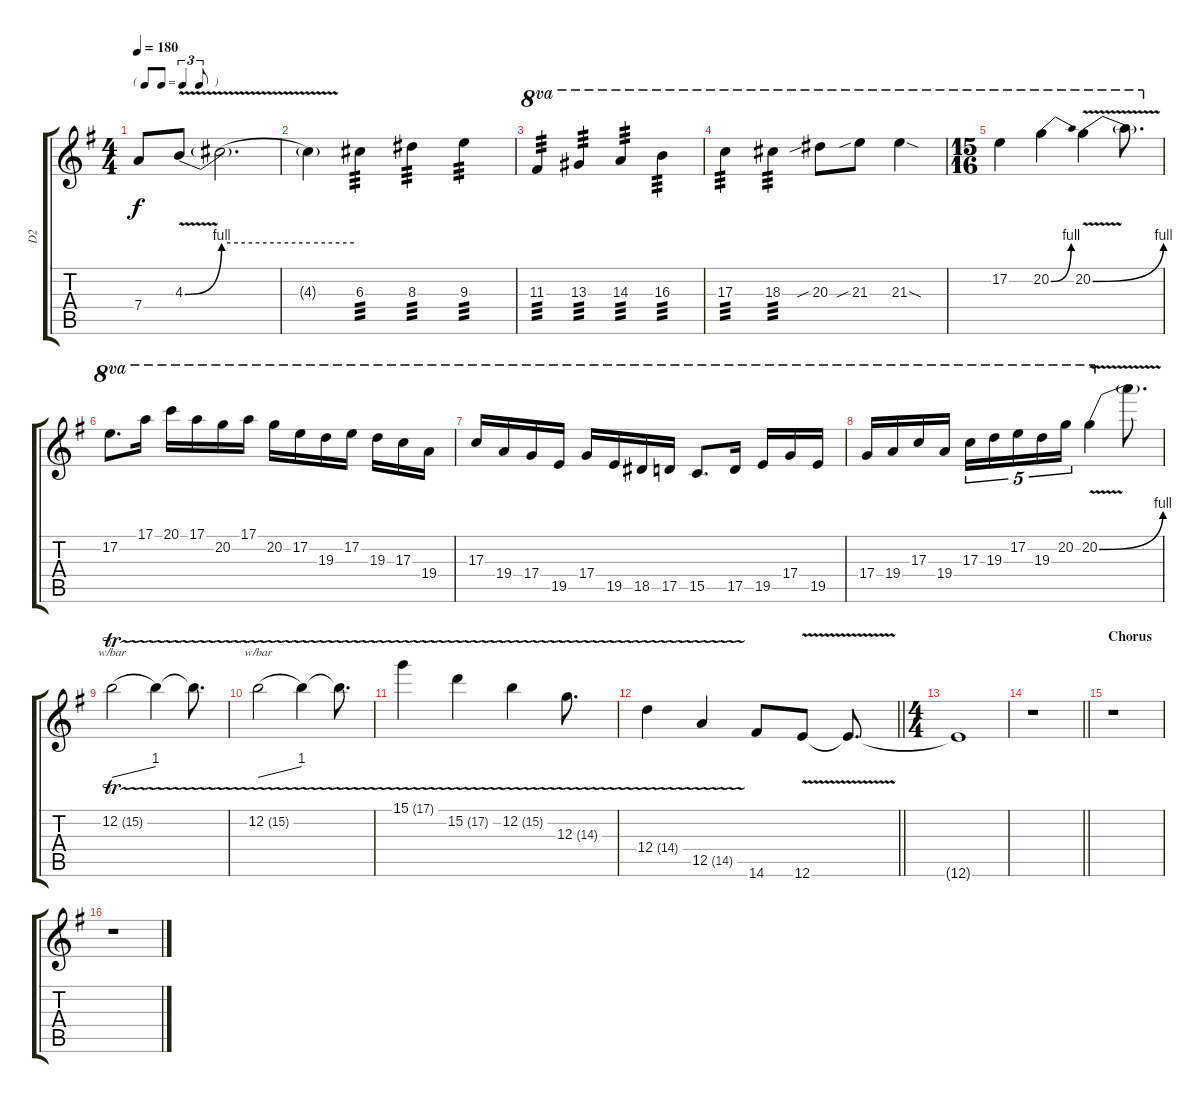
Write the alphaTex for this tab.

\track ("D2" "D2") {instrument distortionguitar}
\staff {score tabs}
\tuning (E4 B3 G3 D3 A2 E2) {hide}
\ts (4 4)
\tf triplet8th
\tempo 180
\clef g2
\ks g
7.4.8{dy f} 4.3{be (bend 0 0 60 4) v}.8 4.3{be (hold 0 4 60 4) v t}.2{d} |
4.3{be (hold 0 4 60 4) t}.4 6.3.4{tp 3} 8.3.4{tp 3} 9.3.4{tp 3} |
11.3.4{ot 8va tp 3} 13.3.4{ot 8va tp 3} 14.3.4{ot 8va tp 3} 16.3.4{ot 8va tp 3} |
17.3.4{ot 8va tp 3} 18.3.4{ot 8va tp 3} 20.3{sib}.8{ot 8va} 21.3{sib}.8{ot 8va} 21.3{sod}.4{ot 8va} |
\ts (15 16)
17.2.4{ot 8va} 20.2{be (bend 0 0 60 4)}.4{ot 8va} 20.2{be (bend 0 0 60 4) v}.4{ot 8va} 20.2{t}.8{d ot 8va} |
17.2.8{d ot 8va} 17.1.16{ot 8va} 20.1.16{ot 8va} 17.1.16{ot 8va} 20.2.16{ot 8va} 17.1.16{ot 8va} 20.2.16{ot 8va} 17.2.16{ot 8va} 19.3.16{ot 8va} 17.2.16{ot 8va} 19.3.16{ot 8va} 17.3.16{ot 8va} 19.4.16{ot 8va} |
17.3.16{ot 8va} 19.4.16{ot 8va} 17.4.16{ot 8va} 19.5.16{ot 8va} 17.4.16{ot 8va} 19.5.16{ot 8va} 18.5.16{ot 8va} 17.5.16{ot 8va} 15.5.8{d ot 8va} 17.5.16{ot 8va} 19.5.16{ot 8va} 17.4.16{ot 8va} 19.5.16{ot 8va} |
17.4.16{ot 8va} 19.4.16{ot 8va} 17.3.16{ot 8va} 19.4.16{ot 8va beam splitsecondary} 17.3.16{tu (5 4) ot 8va} 19.3.16{tu (5 4) ot 8va} 17.2.16{tu (5 4) ot 8va} 19.3.16{tu (5 4) ot 8va} 20.2.16{tu (5 4) ot 8va} 20.2{be (bend 0 0 60 4) v}.4{ot 8va} 20.2{t}.8{d} |
12.2{tr (15 16)}.2{tbe (dive default 0 0 60 4)} 12.2{tr (15 16) t}.4 12.2{tr (15 16) t}.8{d} |
12.2{tr (15 16)}.2{tbe (dive default 0 0 60 4)} 12.2{tr (15 16) t}.4 12.2{tr (15 16) t}.8{d} |
15.1{tr (17 16)}.4 15.2{tr (17 16)}.4 12.2{tr (15 16)}.4 12.3{tr (14 16)}.8{d} |
\barLineRight lightlight
12.4{tr (14 16)}.4 12.5{tr (14 16)}.4 14.6.8 12.6{v}.8 12.6{t}.8{d} |
\ts (4 4)
12.6{t}.1 |
\barLineRight lightlight
r.1 |
\section ("" "Chorus")
r.1 |
r.1
